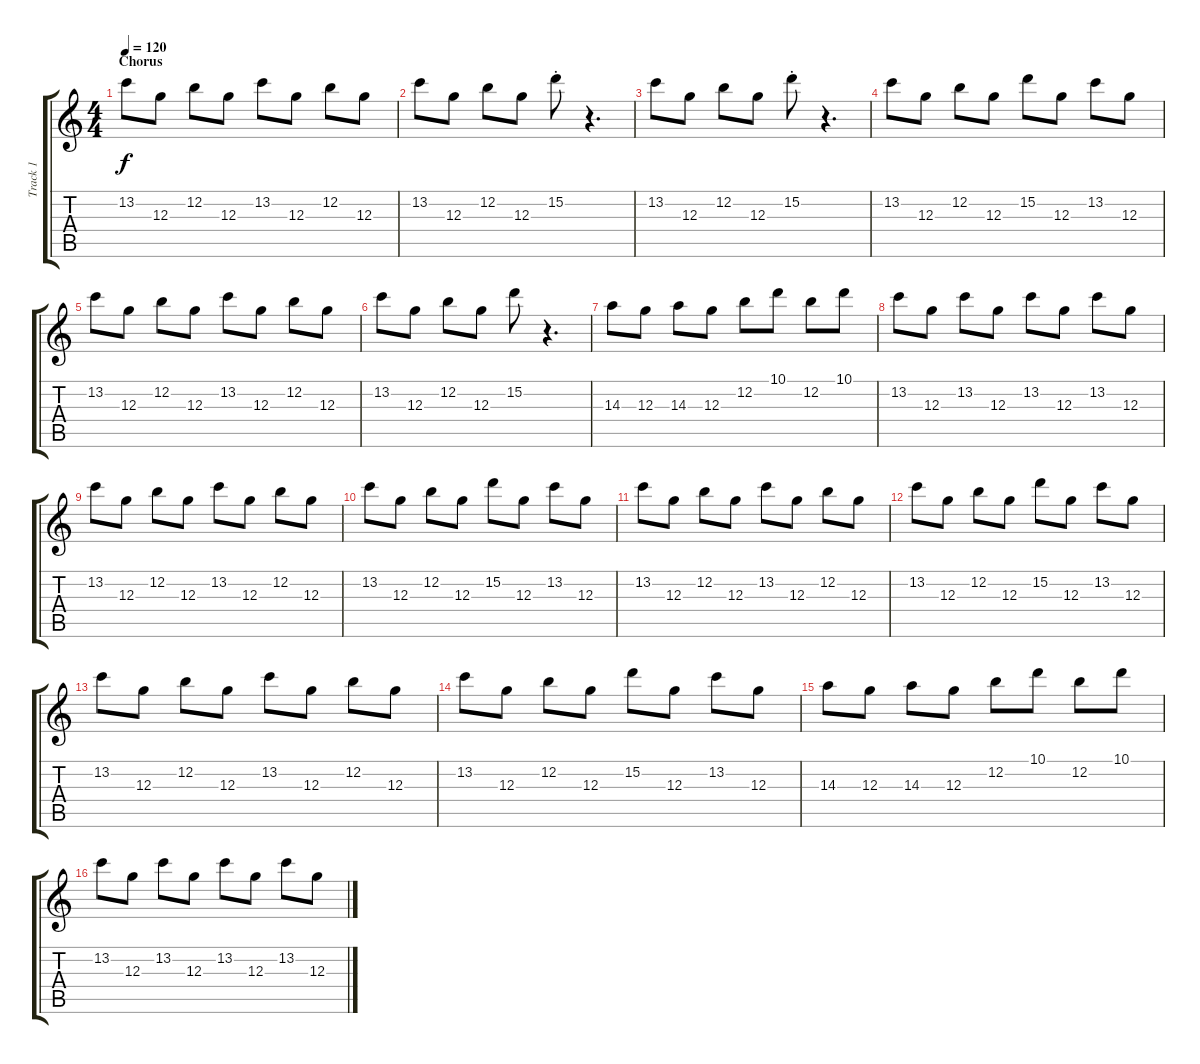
\track ("Track 1" "Track 1") {instrument acousticguitarsteel}
\staff {score tabs}
\tuning (E4 B3 G3 D3 A2 E2) {hide}
\ts (4 4)
\section ("" "Chorus")
\tempo 120
\clef g2
\ks c
13.2.8{dy f} 12.3.8 12.2.8 12.3.8 13.2.8 12.3.8 12.2.8 12.3.8 |
13.2.8 12.3.8 12.2.8 12.3.8 15.2{st}.8 r.4{d} |
13.2.8 12.3.8 12.2.8 12.3.8 15.2{st}.8 r.4{d} |
13.2.8 12.3.8 12.2.8 12.3.8 15.2.8 12.3.8 13.2.8 12.3.8 |
13.2.8 12.3.8 12.2.8 12.3.8 13.2.8 12.3.8 12.2.8 12.3.8 |
13.2.8 12.3.8 12.2.8 12.3.8 15.2.8 r.4{d} |
14.3.8 12.3.8 14.3.8 12.3.8 12.2.8 10.1.8 12.2.8 10.1.8 |
13.2.8 12.3.8 13.2.8 12.3.8 13.2.8 12.3.8 13.2.8 12.3.8 |
13.2.8 12.3.8 12.2.8 12.3.8 13.2.8 12.3.8 12.2.8 12.3.8 |
13.2.8 12.3.8 12.2.8 12.3.8 15.2.8 12.3.8 13.2.8 12.3.8 |
13.2.8 12.3.8 12.2.8 12.3.8 13.2.8 12.3.8 12.2.8 12.3.8 |
13.2.8 12.3.8 12.2.8 12.3.8 15.2.8 12.3.8 13.2.8 12.3.8 |
13.2.8 12.3.8 12.2.8 12.3.8 13.2.8 12.3.8 12.2.8 12.3.8 |
13.2.8 12.3.8 12.2.8 12.3.8 15.2.8 12.3.8 13.2.8 12.3.8 |
14.3.8 12.3.8 14.3.8 12.3.8 12.2.8 10.1.8 12.2.8 10.1.8 |
13.2.8 12.3.8 13.2.8 12.3.8 13.2.8 12.3.8 13.2.8 12.3.8
